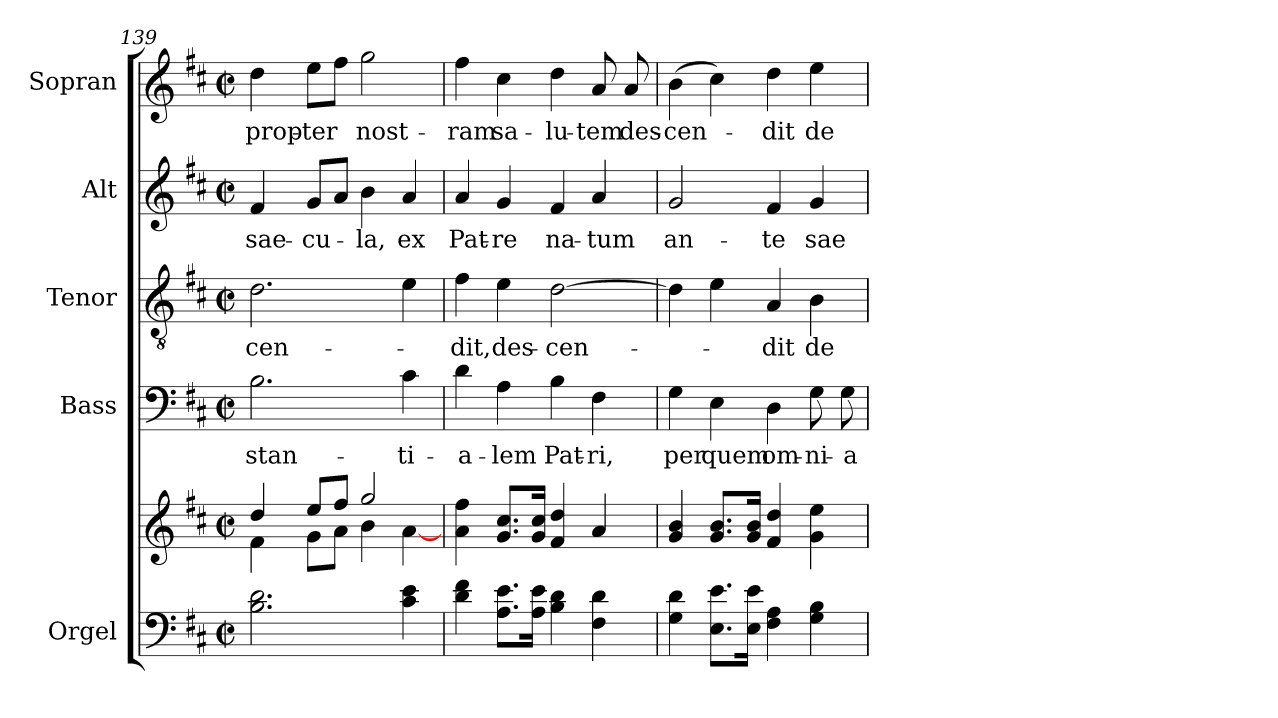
**kern	**kern	**kern	**text	**kern	**text	**kern	**text	**kern	**text
*part5	*part5	*part4	*part4	*part3	*part3	*part2	*part2	*part1	*part1
*staff6	*staff5	*staff4	*staff4	*staff3	*staff3	*staff2	*staff2	*staff1	*staff1
*I"Orgel	*	*I"Bass	*	*I"Tenor	*	*I"Alt	*	*I"Sopran	*
*I'Org.	*	*I'B.	*	*I'T.	*	*I'A.	*	*I'S.	*
*clefF4	*clefG2	*clefF4	*	*clefGv2	*	*clefG2	*	*clefG2	*
*k[f#c#]	*k[f#c#]	*k[f#c#]	*	*k[f#c#]	*	*k[f#c#]	*	*k[f#c#]	*
*D:	*D:	*D:	*	*D:	*	*D:	*	*D:	*
*M2/2	*M2/2	*M2/2	*	*M2/2	*	*M2/2	*	*M2/2	*
*met(c|)	*met(c|)	*met(c|)	*	*met(c|)	*	*met(c|)	*	*met(c|)	*
=139	=139	=139	=139	=139	=139	=139	=139	=139	=139
*	*^	*	*	*	*	*	*	*	*
!	!	!	!	!LO:LY:b	!	!LO:LY:b	!	!LO:LY:b	!	!LO:LY:b
2.B\ 2.d\	4dd/	4f#\	2.B\	-stan-	2.d\	-cen-	4f#/	sae-	4dd\	prop-
!	!	!	!	!	!	!	!	!LO:LY:b	!	!LO:LY:b
.	8ee/L	8g\L	.	.	.	.	8g/L	-cu-	8ee\L	-ter
.	8ff#/J	8a\J	.	.	.	.	8a/J	.	8ff#\J	.
!	!	!	!	!	!	!	!	!LO:LY:b	!	!LO:LY:b
.	2gg/	4b\	.	.	.	.	4b\	-la,	2gg\	nost-
!	!	!	!	!LO:LY:b	!	!	!	!LO:LY:b	!	!
4c#\ 4e\	.	[<4a\	4c#\	-ti-	4e\	.	4a/	ex	.	.
!!LO:LB:g=z
=140	=140	=140	=140	=140	=140	=140	=140	=140	=140	=140
!	!	!	!	!LO:LY:b	!	!LO:LY:b	!	!LO:LY:b	!	!LO:LY:b
*	*v	*v	*	*	*	*	*	*	*	*
4d\ 4f#\	4a\ 4ff#\	4d\	-a-	4f#\	-dit,	4a/	Pat-	4ff#\	-ram
!	!	!	!LO:LY:b	!	!LO:LY:b	!	!LO:LY:b	!	!LO:LY:b
8.A\ 8.e\L	8.g/ 8.cc#/L	4A\	-lem	4e\	des-	4g/	-re	4cc#\	sa-
16A\ 16e\Jk	16g/ 16cc#/Jk	.	.	.	.	.	.	.	.
!	!	!	!LO:LY:b	!	!LO:LY:b	!	!LO:LY:b	!	!LO:LY:b
4B\ 4d\	4f#/ 4dd/	4B\	Pat-	[2d\	-cen-	4f#/	na-	4dd\	-lu-
!	!	!	!LO:LY:b	!	!	!	!LO:LY:b	!	!LO:LY:b
4F#\ 4d\	4a/	4F#\	-ri,	.	.	4a/	-tum	8a/	-tem
!	!	!	!	!	!	!	!	!	!LO:LY:b
.	.	.	.	.	.	.	.	8a/	des-
=141	=141	=141	=141	=141	=141	=141	=141	=141	=141
!	!	!	!LO:LY:b	!	!	!	!LO:LY:b	!	!LO:LY:b
4G\ 4d\	4g/ 4b/	4G\	per	4d\]	.	2g/	an-	(>4b\	-cen-
!	!	!	!LO:LY:b	!	!	!	!	!	!
8.E\ 8.e\L	8.g/ 8.b/L	4E\	quem	4e\	.	.	.	4cc#\)	.
16E\ 16e\Jk	16g/ 16b/Jk	.	.	.	.	.	.	.	.
!	!	!	!LO:LY:b	!	!LO:LY:b	!	!LO:LY:b	!	!LO:LY:b
4F#\ 4A\	4f#/ 4dd/	4D\	om-	4A/	-dit	4f#/	-te	4dd\	-dit
!	!	!	!LO:LY:b	!	!LO:LY:b	!	!LO:LY:b	!	!LO:LY:b
4G\ 4B\	4g\ 4ee\	8G\	-ni-	4B\	de	4g/	sae-	4ee\	de
!	!	!	!LO:LY:b	!	!	!	!	!	!
.	.	8G\	-a	.	.	.	.	.	.
=	=	=	=	=	=	=	=	=	=
*-	*-	*-	*-	*-	*-	*-	*-	*-	*-
